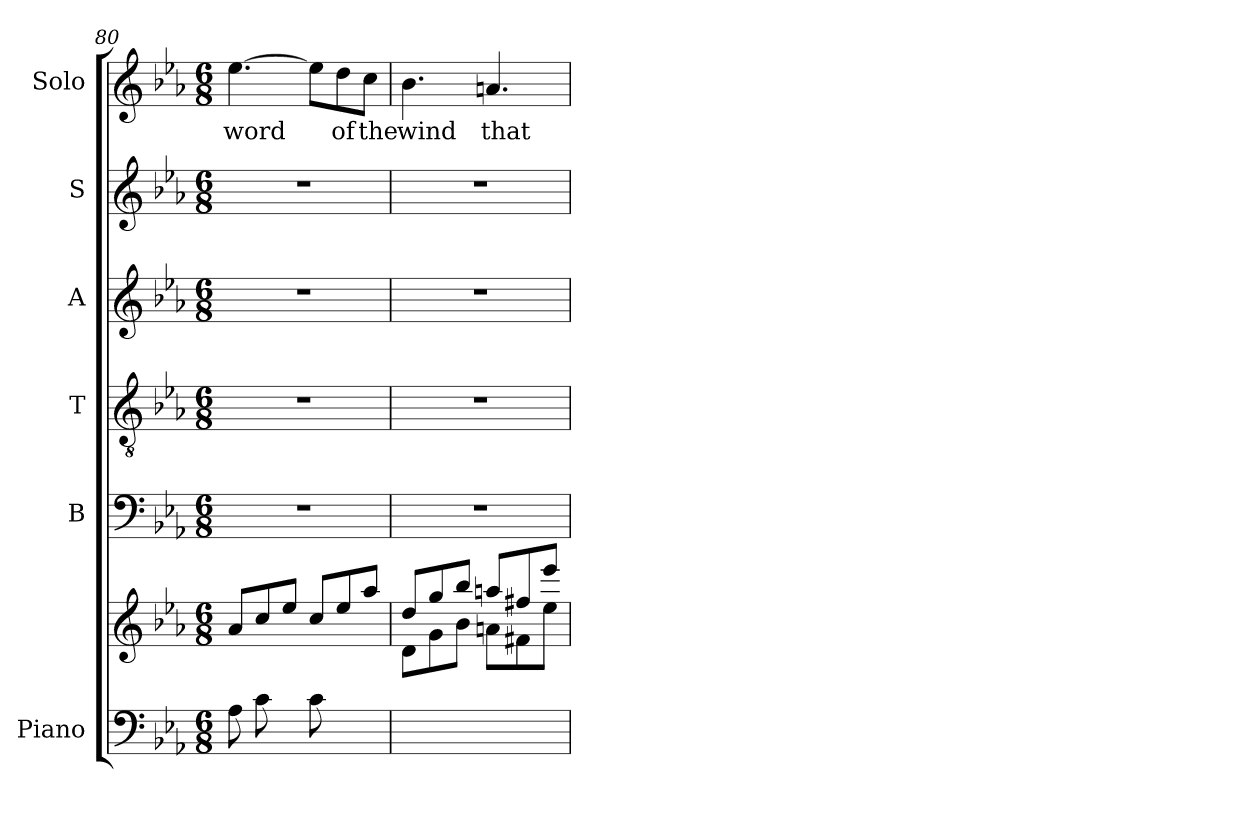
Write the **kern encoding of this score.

**kern	**kern	**kern	**kern	**kern	**kern	**kern	**text
*part6	*part6	*part5	*part4	*part3	*part2	*part1	*part1
*staff7	*staff6	*staff5	*staff4	*staff3	*staff2	*staff1	*staff1
*I"Piano	*	*I"B	*I"T	*I"A	*I"S	*I"Solo	*
*I'Pno	*	*I'B	*I'T	*I'A	*I'S	*	*
*clefF4	*clefG2	*clefF4	*clefGv2	*clefG2	*clefG2	*clefG2	*
*k[b-e-a-]	*k[b-e-a-]	*k[b-e-a-]	*k[b-e-a-]	*k[b-e-a-]	*k[b-e-a-]	*k[b-e-a-]	*
*M6/8	*M6/8	*M6/8	*M6/8	*M6/8	*M6/8	*M6/8	*
=80	=80	=80	=80	=80	=80	=80	=80
*	*^	*	*	*	*	*	*
!	!	!	!	!	!	!	!	!LO:LY:b
8A-\L	8a-/L	4ryy	2.r	2.r	2.r	2.r	[4.ee-\	word
8c\	8cc/	.	.	.	.	.	.	.
8ryy	8ee-/J	8e-\J	.	.	.	.	.	.
8c\L	8cc/L	8ryy	.	.	.	.	8ee-\L]	.
!	!	!	!	!	!	!	!	!LO:LY:b
4ryy	8ee-/	8e-\	.	.	.	.	8dd\	of
!	!	!	!	!	!	!	!	!LO:LY:b
.	8aa-/J	8a-\J	.	.	.	.	8cc\J	the
=81	=81	=81	=81	=81	=81	=81	=81	=81
!	!	!	!	!	!	!	!	!LO:LY:b
2.ryy	8dd/L	8d\L	2.r	2.r	2.r	2.r	4.b-\	wind
.	8gg/	8g\	.	.	.	.	.	.
.	8bb-/J	8b-\J	.	.	.	.	.	.
!	!	!	!	!	!	!	!	!LO:LY:b
.	8aan/L	8an\L	.	.	.	.	4.an/	that
.	8ff#X/	8f#X\	.	.	.	.	.	.
.	8eee-/J	8ee-\J	.	.	.	.	.	.
*	*v	*v	*	*	*	*	*	*
=	=	=	=	=	=	=	=
*-	*-	*-	*-	*-	*-	*-	*-
